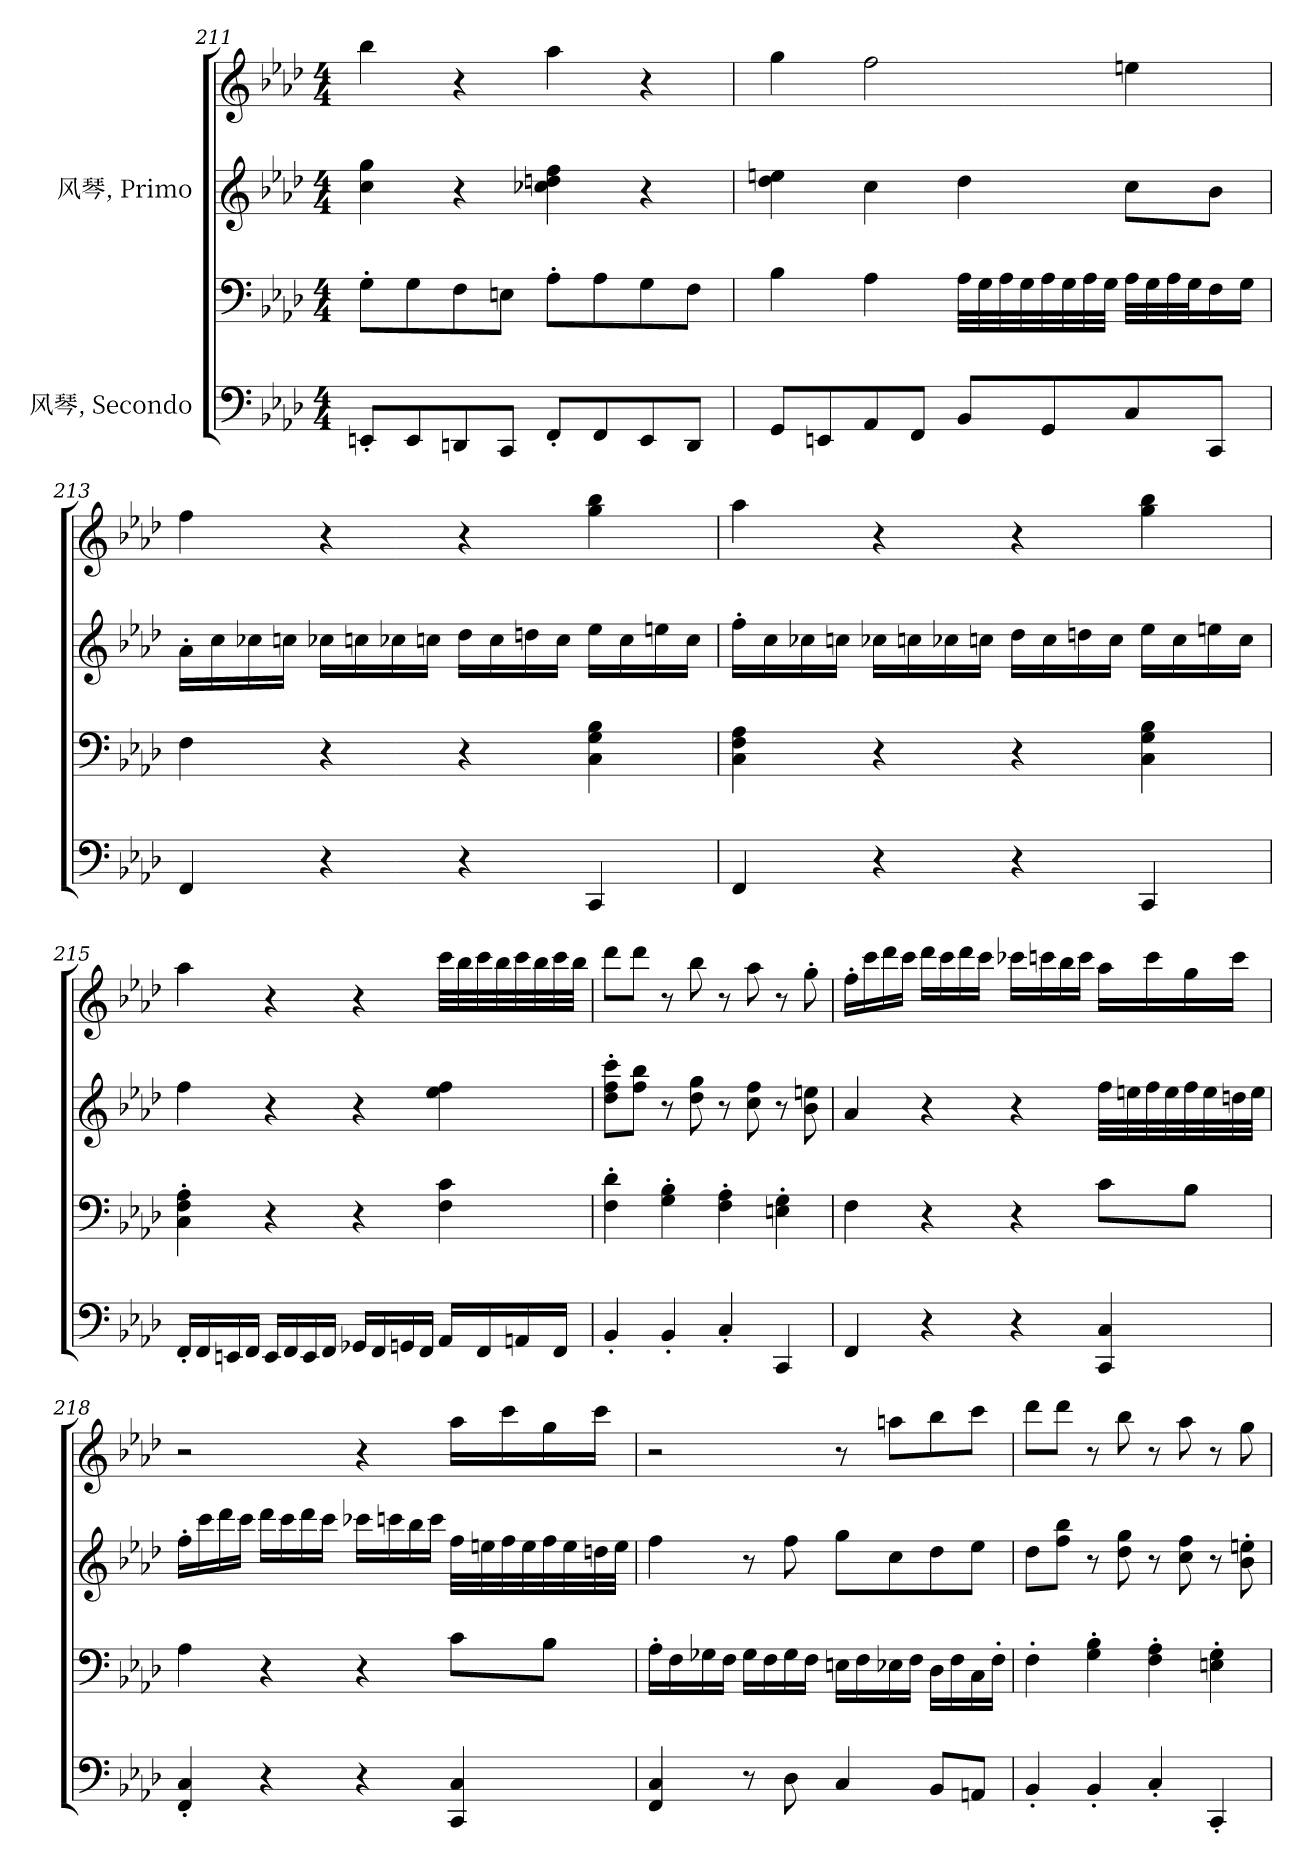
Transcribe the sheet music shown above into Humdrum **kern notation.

**kern	**kern	**kern	**kern
*part2	*part2	*part1	*part1
*staff4	*staff3	*staff2	*staff1
*I"风琴, Secondo	*	*I"风琴, Primo	*
*clefF4	*clefF4	*clefG2	*clefG2
*k[b-e-a-d-]	*k[b-e-a-d-]	*k[b-e-a-d-]	*k[b-e-a-d-]
*M4/4	*M4/4	*M4/4	*M4/4
=211	=211	=211	=211
8EEn'/L	8G'\L	4cc\ 4gg\	4bb-\
8EE/	8G\	.	.
8DDn/	8F\	4r	4r
8CC/J	8En\J	.	.
8FF'/L	8A-'\L	4cc-X\ 4ddn\ 4ff\	4aa-\
8FF/	8A-\	.	.
8EE/	8G\	4r	4r
8DD/J	8F\J	.	.
!!LO:LB:g=z
=212	=212	=212	=212
8GG/L	4B-\	4dd-\ 4een\	4gg\
8EEn/	.	.	.
8AA-/	4A-\	4cc\	2ff\
8FF/J	.	.	.
8BB-/L	32A-\LLL	4dd-\	.
.	32G\	.	.
.	32A-\	.	.
.	32G\	.	.
8GG/	32A-\	.	.
.	32G\	.	.
.	32A-\	.	.
.	32G\JJJ	.	.
8C/	32A-\LLL	8cc\L	4een\
.	32G\	.	.
.	32A-\	.	.
.	32G\J	.	.
8CC/J	16F\	8b-\J	.
.	16G\JJ	.	.
=213	=213	=213	=213
4FF/	4F\	16a-'\LL	4ff\
.	.	16cc\	.
.	.	16cc-X\	.
.	.	16ccn\JJ	.
4r	4r	16cc-X\LL	4r
.	.	16ccn\	.
.	.	16cc-X\	.
.	.	16ccn\JJ	.
4r	4r	16dd-\LL	4r
.	.	16cc\	.
.	.	16ddn\	.
.	.	16cc\JJ	.
4CC/	4C\ 4G\ 4B-\	16ee-\LL	4gg\ 4bb-\
.	.	16cc\	.
.	.	16een\	.
.	.	16cc\JJ	.
!!LO:LB:g=z
=214	=214	=214	=214
4FF/	4C\ 4F\ 4A-\	16ff'\LL	4aa-\
.	.	16cc\	.
.	.	16cc-X\	.
.	.	16ccn\JJ	.
4r	4r	16cc-X\LL	4r
.	.	16ccn\	.
.	.	16cc-X\	.
.	.	16ccn\JJ	.
4r	4r	16dd-\LL	4r
.	.	16cc\	.
.	.	16ddn\	.
.	.	16cc\JJ	.
4CC/	4C\ 4G\ 4B-\	16ee-\LL	4gg\ 4bb-\
.	.	16cc\	.
.	.	16een\	.
.	.	16cc\JJ	.
!!LO:PB:g=z
=215	=215	=215	=215
16FF'/LL	4C\' 4F\' 4A-\'	4ff\	4aa-\
16FF/	.	.	.
16EEn/	.	.	.
16FF/JJ	.	.	.
16EE/LL	4r	4r	4r
16FF/	.	.	.
16EE/	.	.	.
16FF/JJ	.	.	.
16GG-X/LL	4r	4r	4r
16FF/	.	.	.
16GGn/	.	.	.
16FF/JJ	.	.	.
16AA-/LL	4F\ 4c\	4ee-\ 4ff\	32ccc\LLL
.	.	.	32bb-\
16FF/	.	.	32ccc\
.	.	.	32bb-\
16AAn/	.	.	32ccc\
.	.	.	32bb-\
16FF/JJ	.	.	32ccc\
.	.	.	32bb-\JJJ
=216	=216	=216	=216
4BB-'/	4F\' 4d-\'	8dd-\' 8ff\' 8ccc\'L	8ddd-\L
.	.	8ff\ 8bb-\J	8ddd-\J
4BB-'/	4G\' 4B-\'	8r	8r
.	.	8dd-\ 8gg\	8bb-\
4C'/	4F\' 4A-\'	8r	8r
.	.	8cc\ 8ff\	8aa-\
4CC/	4En\' 4G\'	8r	8r
.	.	8b-\ 8een\	8gg'\
!!LO:LB:g=z
=217	=217	=217	=217
4FF/	4F\	4a-/	16ff'\LL
.	.	.	16ccc\
.	.	.	16ddd-\
.	.	.	16ccc\JJ
4r	4r	4r	16ddd-\LL
.	.	.	16ccc\
.	.	.	16ddd-\
.	.	.	16ccc\JJ
4r	4r	4r	16ccc-X\LL
.	.	.	16cccn\
.	.	.	16bb-\
.	.	.	16ccc\JJ
4CC/ 4C/	8c\L	32ff\LLL	16aa-\LL
.	.	32een\	.
.	.	32ff\	16ccc\
.	.	32ee\	.
.	8B-\J	32ff\	16gg\
.	.	32ee\	.
.	.	32ddn\	16ccc\JJ
.	.	32ee\JJJ	.
!!LO:LB:g=z
=218	=218	=218	=218
4FF/' 4C/'	4A-\	16ff'\LL	2r
.	.	16ccc\	.
.	.	16ddd-\	.
.	.	16ccc\JJ	.
4r	4r	16ddd-\LL	.
.	.	16ccc\	.
.	.	16ddd-\	.
.	.	16ccc\JJ	.
4r	4r	16ccc-X\LL	4r
.	.	16cccn\	.
.	.	16bb-\	.
.	.	16ccc\JJ	.
4CC/ 4C/	8c\L	32ff\LLL	16aa-\LL
.	.	32een\	.
.	.	32ff\	16ccc\
.	.	32ee\	.
.	8B-\J	32ff\	16gg\
.	.	32ee\	.
.	.	32ddn\	16ccc\JJ
.	.	32ee\JJJ	.
!!LO:PB:g=z
=219	=219	=219	=219
4FF/ 4C/	16A-'\LL	4ff\	2r
.	16F\	.	.
.	16G-X\	.	.
.	16F\JJ	.	.
8r	16G-\LL	8r	.
.	16F\	.	.
8D-\	16G-\	8ff\	.
.	16F\JJ	.	.
4C/	16En\LL	8gg\L	8r
.	16F\	.	.
.	16E-X\	8cc\	8aan\L
.	16F\JJ	.	.
8BB-/L	16D-\LL	8dd-\	8bb-\
.	16F\	.	.
8AAn/J	16C\	8ee-\J	8ccc\J
.	16F'\JJ	.	.
=220	=220	=220	=220
4BB-'/	4F'\	8dd-\L	8ddd-\L
.	.	8ff\ 8bb-\J	8ddd-\J
4BB-'/	4G\' 4B-\'	8r	8r
.	.	8dd-\ 8gg\	8bb-\
4C'/	4F\' 4A-\'	8r	8r
.	.	8cc\ 8ff\	8aa-\
4CC'/	4En\' 4G\'	8r	8r
.	.	8b-\' 8een\'	8gg\
=	=	=	=
*-	*-	*-	*-
